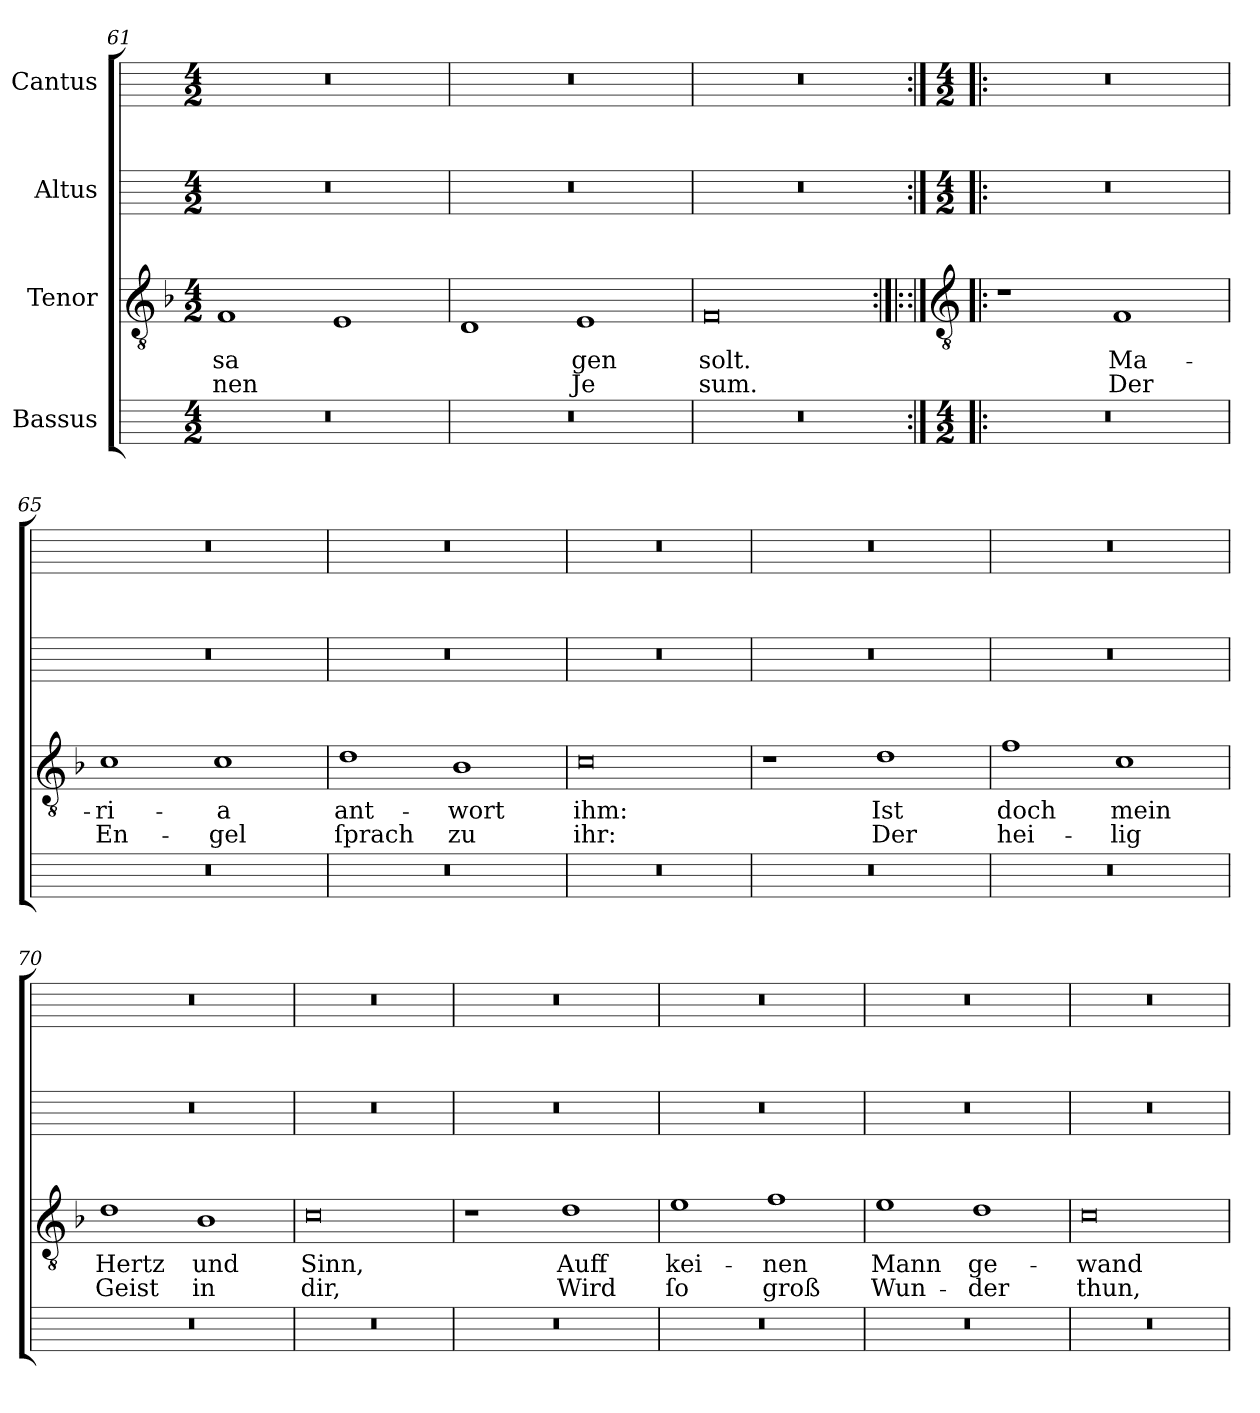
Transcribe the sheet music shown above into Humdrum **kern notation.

**kern	**kern	**text	**text	**kern	**kern
*part4	*part3	*part3	*part3	*part2	*part1
*staff4	*staff3	*staff3	*staff3	*staff2	*staff1
*I"Bassus	*I"Tenor	*	*	*I"Altus	*I"Cantus
*	*clefGv2	*	*	*	*
*	*	*	*	*	*ITrd1c2
*	*k[b-]	*	*	*	*
*	*F:	*	*	*	*
*M4/2	*M4/2	*	*	*M4/2	*M4/2
=61	=61	=61	=61	=61	=61
!	!	!LO:LY:b	!LO:LY:b	!	!
0r	1F	-sa	nen	0r	0r
.	1E	.	.	.	.
=62	=62	=62	=62	=62	=62
0r	1D	.	.	0r	0r
!	!	!LO:LY:b	!LO:LY:b	!	!
.	1E	gen	Je	.	.
=63	=63	=63	=63	=63	=63
!	!	!LO:LY:b	!LO:LY:b	!	!
0r	0F	solt.	sum.	0r	0r
!!LO:LB:g=z
=64!|:	=64:|!|:	=64!|:	=64!|:	=64!|:	=64!|:
*	*clefGv2	*	*	*	*
*M4/2	*	*	*	*M4/2	*M4/2
0r	1r	.	.	0r	0r
!	!	!LO:LY:b	!LO:LY:b	!	!
.	1F	Ma-	-Der	.	.
=65	=65	=65	=65	=65	=65
!	!	!LO:LY:b	!LO:LY:b	!	!
0r	1c	ri-	-En-	0r	0r
!	!	!LO:LY:b	!LO:LY:b	!	!
.	1c	-a	gel	.	.
=66	=66	=66	=66	=66	=66
!	!	!LO:LY:b	!LO:LY:b	!	!
0r	1d	ant-	-ſprach	0r	0r
!	!	!LO:LY:b	!LO:LY:b	!	!
.	1B-	wort	zu	.	.
=67	=67	=67	=67	=67	=67
!	!	!LO:LY:b	!LO:LY:b	!	!
0r	0c	ihm:	ihr:	0r	0r
=68	=68	=68	=68	=68	=68
0r	1r	.	.	0r	0r
!	!	!LO:LY:b	!LO:LY:b	!	!
.	1d	Ist	Der	.	.
=69	=69	=69	=69	=69	=69
!	!	!LO:LY:b	!LO:LY:b	!	!
0r	1f	doch	hei-	0r	0r
!	!	!LO:LY:b	!LO:LY:b	!	!
.	1c	-mein	lig	.	.
=70	=70	=70	=70	=70	=70
!	!	!LO:LY:b	!LO:LY:b	!	!
0r	1d	Hertz	Geist	0r	0r
!	!	!LO:LY:b	!LO:LY:b	!	!
.	1B-	und	in	.	.
=71	=71	=71	=71	=71	=71
!	!	!LO:LY:b	!LO:LY:b	!	!
0r	0c	Sinn,	dir,	0r	0r
=72	=72	=72	=72	=72	=72
0r	1r	.	.	0r	0r
!	!	!LO:LY:b	!LO:LY:b	!	!
.	1d	Auff	Wird	.	.
=73	=73	=73	=73	=73	=73
!	!	!LO:LY:b	!LO:LY:b	!	!
0r	1e	kei-	-ſo	0r	0r
!	!	!LO:LY:b	!LO:LY:b	!	!
.	1f	nen	groß	.	.
=74	=74	=74	=74	=74	=74
!	!	!LO:LY:b	!LO:LY:b	!	!
0r	1e	Mann	Wun-	0r	0r
!	!	!LO:LY:b	!LO:LY:b	!	!
.	1d	-ge-	-der	.	.
=75	=75	=75	=75	=75	=75
!	!	!LO:LY:b	!LO:LY:b	!	!
0r	0c	wand	thun,	0r	0r
=	=	=	=	=	=
*-	*-	*-	*-	*-	*-
